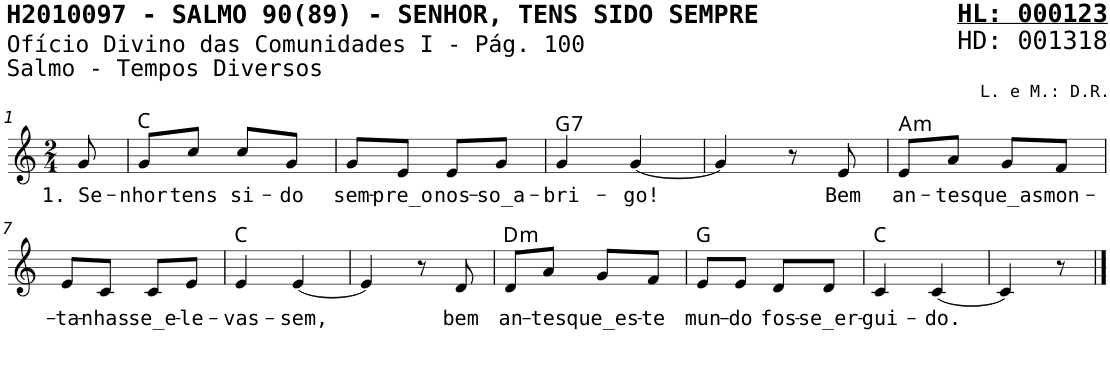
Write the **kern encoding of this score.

**kern	**text	**harte
*part1	*part1	*part1
*staff1	*staff1	*
*I"Voz	*	*
*I'V	*	*
*stria5	*	*
*clefG2	*	*
*k[]	*	*
*M2/4	*	*
=1	=1	=1
!	!LO:LY:b	!
8g/	1. Se-	.
=2	=2	=2
!	!LO:LY:b	!
8g/L	-nhor	C:maj
!	!LO:LY:b	!
8cc/J	tens	.
!	!LO:LY:b	!
8cc/L	si-	.
!	!LO:LY:b	!
8g/J	-do	.
=3	=3	=3
!	!LO:LY:b	!
8g/L	sem-	.
!	!LO:LY:b	!
8e/J	-pre_o	.
!	!LO:LY:b	!
8e/L	nos-	.
!	!LO:LY:b	!
8g/J	-so_a-	.
=4	=4	=4
!	!LO:LY:b	!LO:H:kt=7
4g/	-bri-	G:7
!	!LO:LY:b	!
[4g/	-go!	.
=5	=5	=5
4g/]	.	.
8r	.	.
!	!LO:LY:b	!
8e/	Bem	.
=6	=6	=6
!	!LO:LY:b	!LO:H:kt=m
8e/L	an-	A:min
!	!LO:LY:b	!
8a/J	-tes	.
!	!LO:LY:b	!
8g/L	que_as	.
!	!LO:LY:b	!
8f/J	mon-	.
!!LO:LB:g=z
=7	=7	=7
!	!LO:LY:b	!
8e/L	-ta-	.
!	!LO:LY:b	!
8c/J	-nhas	.
!	!LO:LY:b	!
8c/L	se_e-	.
!	!LO:LY:b	!
8e/J	-le-	.
=8	=8	=8
!	!LO:LY:b	!
4e/	-vas-	C:maj
!	!LO:LY:b	!
[4e/	-sem,	.
=9	=9	=9
4e/]	.	.
8r	.	.
!	!LO:LY:b	!
8d/	bem	.
=10	=10	=10
!	!LO:LY:b	!LO:H:kt=m
8d/L	an-	D:min
!	!LO:LY:b	!
8a/J	-tes	.
!	!LO:LY:b	!
8g/L	que_es-	.
!	!LO:LY:b	!
8f/J	-te	.
=11	=11	=11
!	!LO:LY:b	!
8e/L	mun-	G:maj
!	!LO:LY:b	!
8e/J	-do	.
!	!LO:LY:b	!
8d/L	fos-	.
!	!LO:LY:b	!
8d/J	-se_er-	.
=12	=12	=12
!	!LO:LY:b	!
4c/	-gui-	C:maj
!	!LO:LY:b	!
[4c/	-do.	.
=13	=13	=13
4c/]	.	.
8r	.	.
==	==	==
*-	*-	*-
